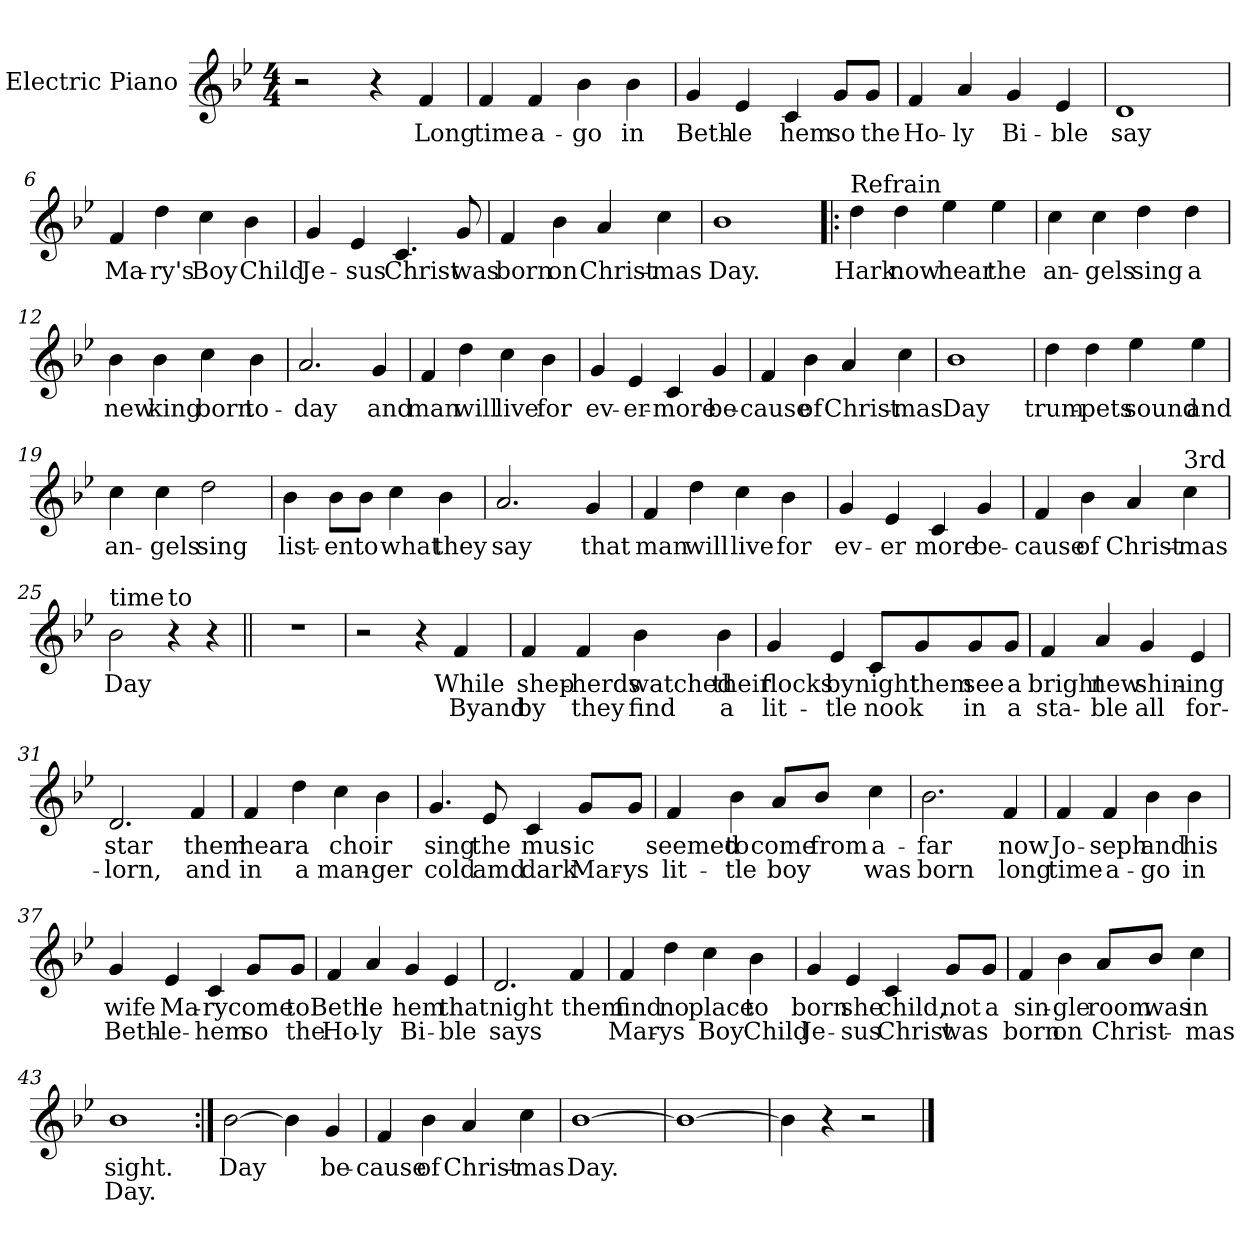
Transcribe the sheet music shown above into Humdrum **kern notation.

**kern	**text	**text
*part1	*part1	*part1
*staff1	*staff1	*staff1
*I"Electric Piano	*	*
*I'E.Pno	*	*
*clefG2	*	*
*k[b-e-]	*	*
*B-:	*	*
*M4/4	*	*
=1	=1	=1
2r	.	.
4r	.	.
4f/	Long	.
=2	=2	=2
4f/	time	.
4f/	a-	.
4b-\	-go	.
4b-\	in	.
=3	=3	=3
4g/	Beth-	.
4e-/	le	.
4c/	hem	.
8g/L	so	.
8g/J	the	.
=4	=4	=4
4f/	Ho-	.
4a/	-ly	.
4g/	Bi-	.
4e-/	-ble	.
=5	=5	=5
1d	say	.
!!LO:LB:g=z
=6	=6	=6
4f/	Ma-	.
4dd\	-ry's	.
4cc\	Boy	.
4b-\	Child	.
=7	=7	=7
4g/	Je-	.
4e-/	-sus	.
4.c/	Christ	.
8g/	was	.
=8	=8	=8
4f/	born	.
4b-\	on	.
4a/	Christ-	.
4cc\	-mas	.
=9	=9	=9
1b-	Day.	.
!!LO:LB:g=z
=10!|:	=10!|:	=10!|:
!LO:TX:a:t=Refrain	!	!
4dd\	Hark	.
4dd\	now	.
4ee-\	hear	.
4ee-\	the	.
=11	=11	=11
4cc\	an-	.
4cc\	-gels	.
4dd\	sing	.
4dd\	a	.
=12	=12	=12
4b-\	new	.
4b-\	king	.
4cc\	born	.
4b-\	to-	.
=13	=13	=13
2.a/	-day	.
4g/	and	.
!!LO:LB:g=z
=14	=14	=14
4f/	man	.
4dd\	will	.
4cc\	live	.
4b-\	for	.
=15	=15	=15
4g/	ev-	.
4e-/	er-	.
4c/	-more	.
4g/	be-	.
=16	=16	=16
4f/	-cause	.
4b-\	of	.
4a/	Christ-	.
4cc\	-mas	.
=17	=17	=17
1b-	Day	.
!!LO:LB:g=z
=18	=18	=18
4dd\	trum-	.
4dd\	-pets	.
4ee-\	sound	.
4ee-\	and	.
=19	=19	=19
4cc\	an-	.
4cc\	-gels	.
2dd\	sing	.
=20	=20	=20
4b-\	list-	.
8b-\L	-en	.
8b-\J	to	.
4cc\	what	.
4b-\	they	.
=21	=21	=21
2.a/	say	.
4g/	that	.
!!LO:LB:g=z
=22	=22	=22
4f/	man	.
4dd\	will	.
4cc\	live	.
4b-\	for	.
=23	=23	=23
4g/	ev-	.
4e-/	-er	.
4c/	more	.
4g/	be-	.
=24	=24	=24
4f/	-cause	.
4b-\	of	.
4a/	Christ-	.
!LO:TX:a:t=3rd	!	!
4cc\	-mas	.
=25	=25	=25
!LO:TX:a:t=time	!	!
2b-\	Day	.
!LO:TX:a:t=to	!	!
4r	.	.
4r	.	.
=26||	=26||	=26||
1r	.	.
!!LO:LB:g=z
=27	=27	=27
2r	.	.
4r	.	.
4f/	While	Byand
=28	=28	=28
4f/	shep-	by
4f/	-herds	they
4b-\	watched	find
4b-\	their	a
=29	=29	=29
4g/	flocks	lit-
4e-/	by	-tle
8c/L	night	nook
8g/	them	.
8g/	see	in
8g/J	a	a
!!LO:LB:g=z
=30	=30	=30
4f/	bright	sta-
4a/	new	-ble
4g/	shin-	all
4e-/	-ing	for-
=31	=31	=31
2.d/	star	-lorn,
4f/	them	and
=32	=32	=32
4f/	hear	in
4dd\	a	a
4cc\	choir	man-
4b-\	.	-ger
=33	=33	=33
4.g/	sing	cold
8e-/	the	amd
4c/	mus-	dark
8g/L	-ic	Mar-
8g/J	.	-ys
!!LO:PB:g=z
=34	=34	=34
4f/	seemed	lit-
4b-\	to	-tle
8a/L	come	boy
8b-/J	from	.
4cc\	a-	was
=35	=35	=35
2.b-\	-far	born
4f/	now	long
=36	=36	=36
4f/	Jo-	time
4f/	-seph	a-
4b-\	and	-go
4b-\	his	in
!!LO:LB:g=z
=37	=37	=37
4g/	wife	Beth-
4e-/	Ma-	-le-
4c/	-ry	-hem
8g/L	come	so
8g/J	to	the
=38	=38	=38
4f/	Beth	Ho-
4a/	le	-ly
4g/	hem	Bi-
4e-/	that	-ble
=39	=39	=39
2.d/	night	says
4f/	them	.
=40	=40	=40
4f/	find	Mar-
4dd\	no	-ys
4cc\	place	Boy
4b-\	to	Child
!!LO:LB:g=z
=41	=41	=41
4g/	born	Je-
4e-/	she	-sus
4c/	child,	Christ
8g/L	not	was
8g/J	a	.
=42	=42	=42
4f/	sin-	born
4b-\	-gle	on
8a/L	room	Christ-
8b-/J	was	.
4cc\	in	-mas
=43	=43	=43
1b-	sight.	Day.
=44:|!	=44:|!	=44:|!
[2b-\	Day	.
4b-\]	.	.
4g/	be-	.
!!LO:LB:g=z
=45	=45	=45
4f/	-cause	.
4b-\	of	.
4a/	Christ-	.
4cc\	-mas	.
=46	=46	=46
[1b-	Day.	.
=47	=47	=47
1b-_	.	.
=48	=48	=48
4b-\]	.	.
4r	.	.
2r	.	.
==	==	==
*-	*-	*-
